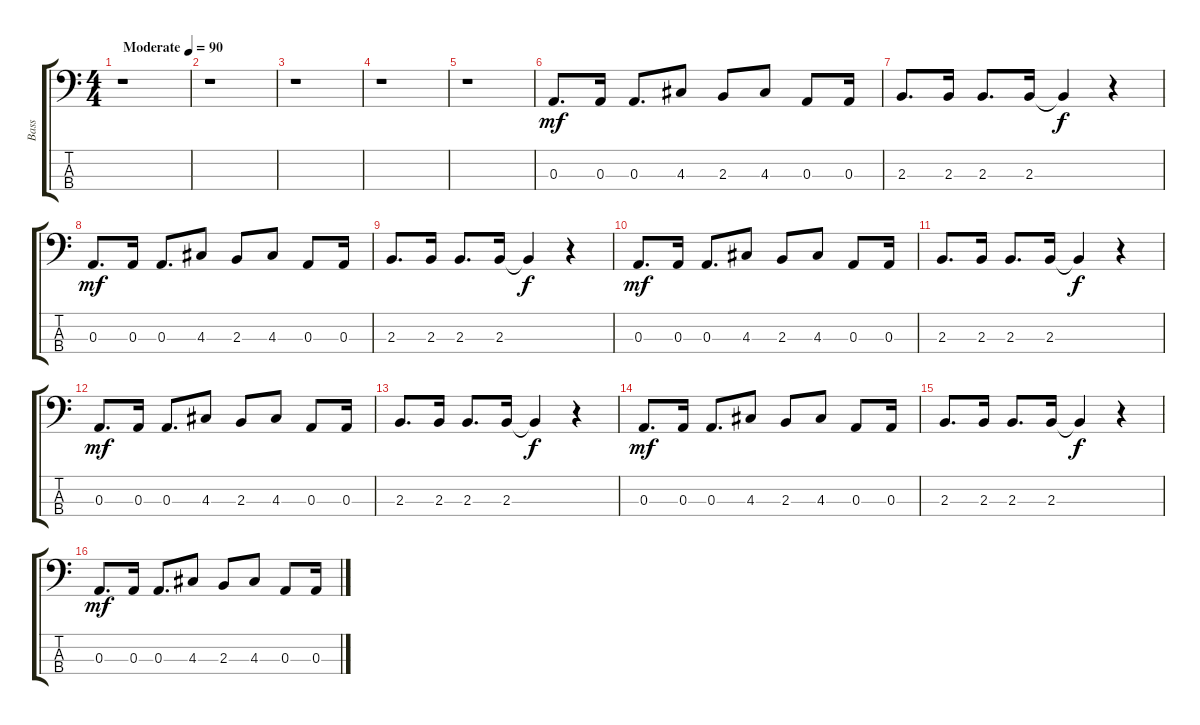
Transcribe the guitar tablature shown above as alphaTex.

\track ("Bass" "Bass") {instrument electricbassfinger}
\staff {score tabs}
\tuning (G2 D2 A1 E1) {hide}
\ts (4 4)
\tempo (90 "Moderate")
\clef f4
\ks c
r.1{dy mf instrument electricbassfinger} |
r.1 |
r.1 |
r.1 |
r.1 |
0.3.8{d} 0.3.16 0.3.8{d} 4.3.8 2.3.8 4.3.8 0.3.8 0.3.16 |
2.3.8{d} 2.3.16 2.3.8{d} 2.3.16 2.3{t}.4{dy f} r.4 |
0.3.8{d dy mf} 0.3.16 0.3.8{d} 4.3.8 2.3.8 4.3.8 0.3.8 0.3.16 |
2.3.8{d} 2.3.16 2.3.8{d} 2.3.16 2.3{t}.4{dy f} r.4 |
0.3.8{d dy mf} 0.3.16 0.3.8{d} 4.3.8 2.3.8 4.3.8 0.3.8 0.3.16 |
2.3.8{d} 2.3.16 2.3.8{d} 2.3.16 2.3{t}.4{dy f} r.4 |
0.3.8{d dy mf} 0.3.16 0.3.8{d} 4.3.8 2.3.8 4.3.8 0.3.8 0.3.16 |
2.3.8{d} 2.3.16 2.3.8{d} 2.3.16 2.3{t}.4{dy f} r.4 |
0.3.8{d dy mf} 0.3.16 0.3.8{d} 4.3.8 2.3.8 4.3.8 0.3.8 0.3.16 |
2.3.8{d} 2.3.16 2.3.8{d} 2.3.16 2.3{t}.4{dy f} r.4 |
0.3.8{d dy mf} 0.3.16 0.3.8{d} 4.3.8 2.3.8 4.3.8 0.3.8 0.3.16
